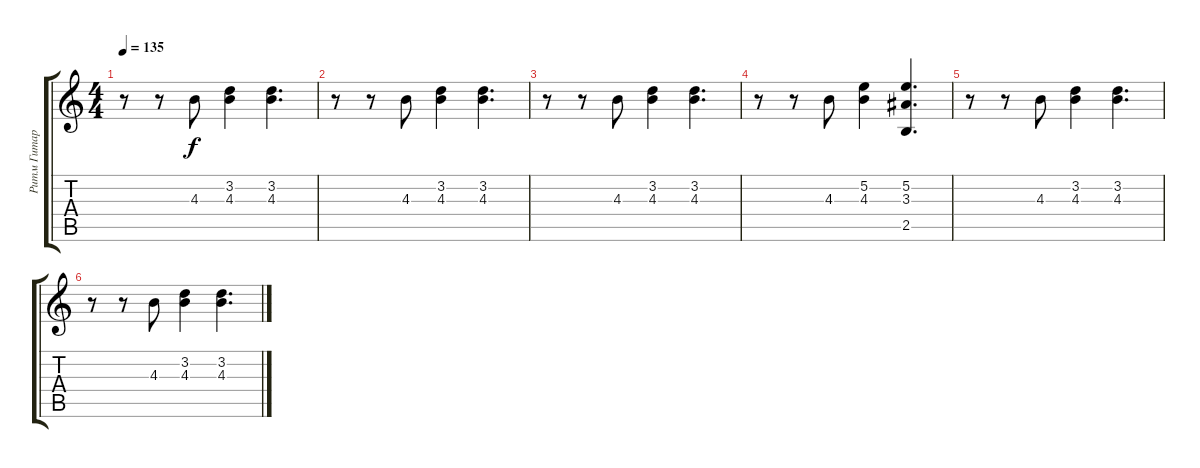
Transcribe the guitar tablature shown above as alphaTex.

\track ("Ритм Гитара" "Ритм Гитар") {instrument electricguitarclean}
\staff {score tabs}
\tuning (E4 B3 G3 D3 A2 E2) {hide}
\ts (4 4)
\tempo 135
\clef g2
\ks c
r.8{dy f} r.8 4.3.8 (3.2 4.3).4 (3.2 4.3).4{d} |
r.8 r.8 4.3.8 (3.2 4.3).4 (3.2 4.3).4{d} |
r.8 r.8 4.3.8 (3.2 4.3).4 (3.2 4.3).4{d} |
r.8 r.8 4.3.8 (5.2 4.3).4 (5.2 3.3 2.5).4{d} |
r.8 r.8 4.3.8 (3.2 4.3).4 (3.2 4.3).4{d} |
r.8 r.8 4.3.8 (3.2 4.3).4 (3.2 4.3).4{d}
